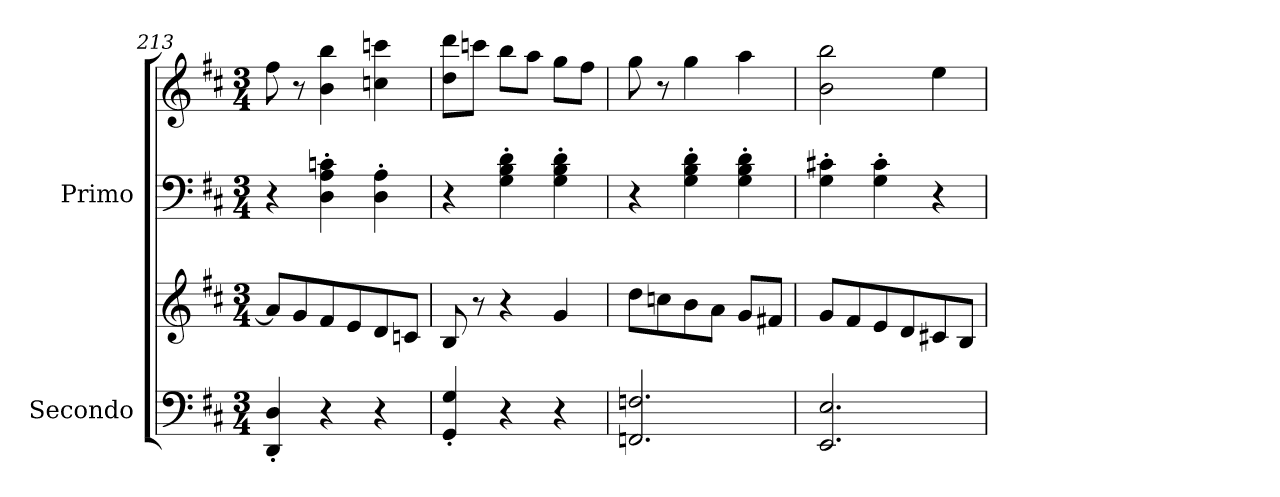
**kern	**kern	**kern	**kern
*part2	*part2	*part1	*part1
*staff4	*staff3	*staff2	*staff1
*I"Secondo	*	*I"Primo	*
*I'Sec.	*	*I'Pri.	*
*clefF4	*clefG2	*clefF4	*clefG2
*k[f#c#]	*k[f#c#]	*k[f#c#]	*k[f#c#]
*M3/4	*M3/4	*M3/4	*M3/4
=213	=213	=213	=213
4DD/' 4D/'	8a/L]	4r	8ff#\
.	8g/	.	8r
4r	8f#/	4D\' 4A\' 4cn\'	4b\ 4bb\
.	8e/	.	.
4r	8d/	4D\' 4A\'	4ccn\ 4cccn\
.	8cn/J	.	.
=214	=214	=214	=214
4GG/' 4G/'	8B/	4r	8dd\ 8ddd\L
.	8r	.	8cccn\J
4r	4r	4G\' 4B\' 4d\'	8bb\L
.	.	.	8aa\J
4r	4g/	4G\' 4B\' 4d\'	8gg\L
.	.	.	8ff#\J
!!LO:LB:g=z
=215	=215	=215	=215
2.FFn/ 2.Fn/	8dd\L	4r	8gg\
.	8ccn\	.	8r
.	8b\	4G\' 4B\' 4d\'	4gg\
.	8a\J	.	.
.	8g/L	4G\' 4B\' 4d\'	4aa\
.	8f#X/J	.	.
=216	=216	=216	=216
2.EE/ 2.E/	8g/L	4G\' 4c#X\'	2b\ 2bb\
.	8f#/	.	.
.	8e/	4G\' 4c#\'	.
.	8d/	.	.
.	8c#X/	4r	4ee\
.	8B/J	.	.
=	=	=	=
*-	*-	*-	*-
